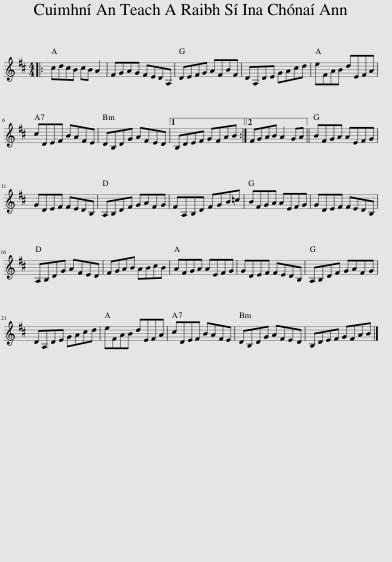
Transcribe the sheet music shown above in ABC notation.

X:1
L:1/8
M:4/4
I:linebreak $
K:D
V:1 treble
V:1
|: cdcB cB A2 | FGAG FEDA, | DEFG AFBF | DA,DE GAcd | eFAB dEFA |$ %5
 cDEF BAFE | DB,DG AFED |1 B,DEF GFAB :|2 FGAB A2 GA || BFGA AEFG |$ %10
 GDEF FEDB, | A,B,DF GAFG | FA,B,D FGB=c | BFGA AEFG | GDEF FEDB, |$ %15
 A,B,DG AFED | FGAB ABcB | AFGA AEFG | GDEF FEDB, | A,B,DF GAFG |$ %20
 DA,DE GAcd | eFAB dEFA | cDEF BAFE | DB,DG AFED | B,DEF GFAB |] %25
